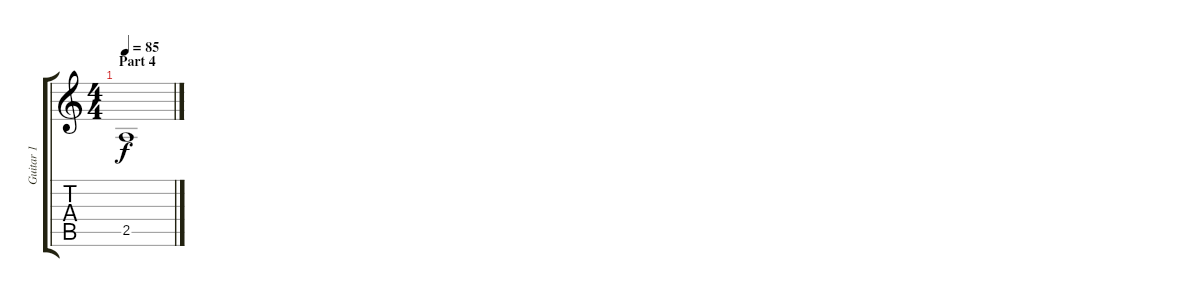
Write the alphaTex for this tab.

\track ("Guitar 1" "Guitar 1") {instrument distortionguitar}
\staff {score tabs}
\tuning (D4 A3 F3 C3 G2 D2) {hide}
\ts (4 4)
\section ("" "Part 4")
\tempo 85
\clef g2
\ks c
2.5{t}.1{dy f volume 0}
